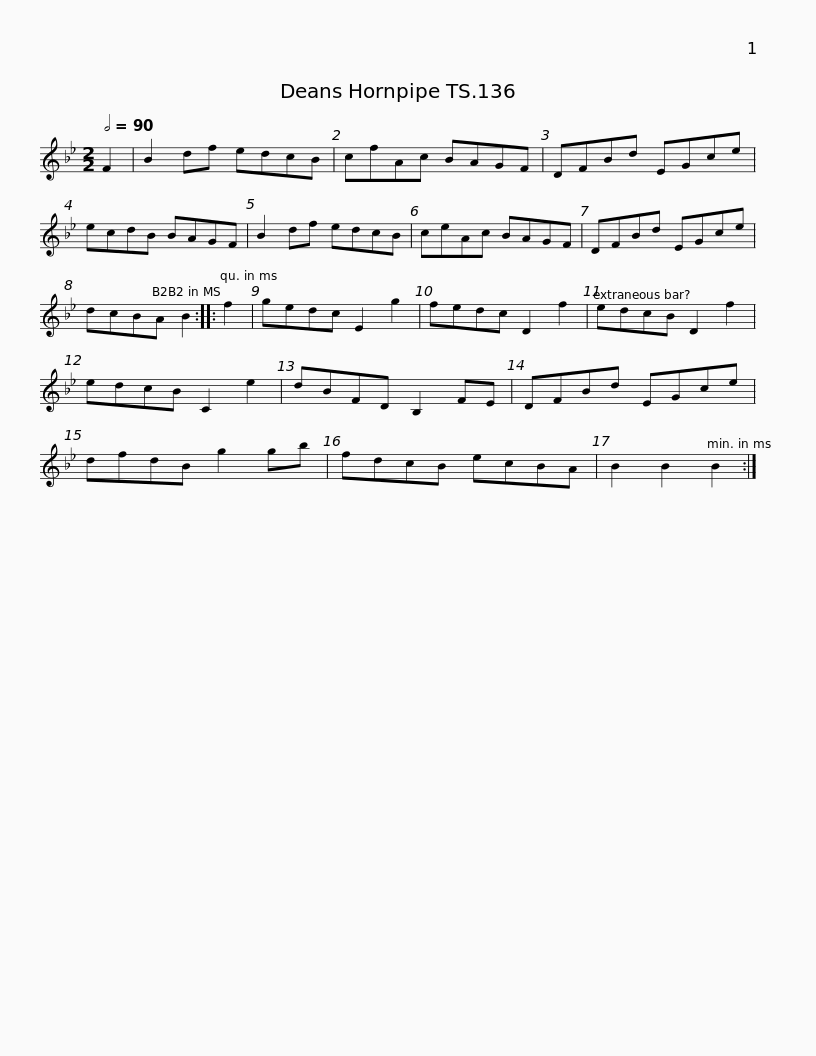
X:1
L:1/8
Q:1/2=90
M:2/2
I:linebreak $
K:Bb
V:1 treble
V:1
 F2 | B2 df edcB | cfAc BAGF | DFBd EGce | ecdB BAGF | %5
 B2 df edcB |$ ceAc BAGF | DFBd EGce | dcBA B2 :: f2 | %10
 gedc E2 g2 | fedc D2 f2 | edcB D2 f2 |$ edcB C2 e2 | dBFD B,2 FE | %15
 DFBd EGce | dfdB g2 gb | fdcB ecBA | B2 B2 B2 :| %19
